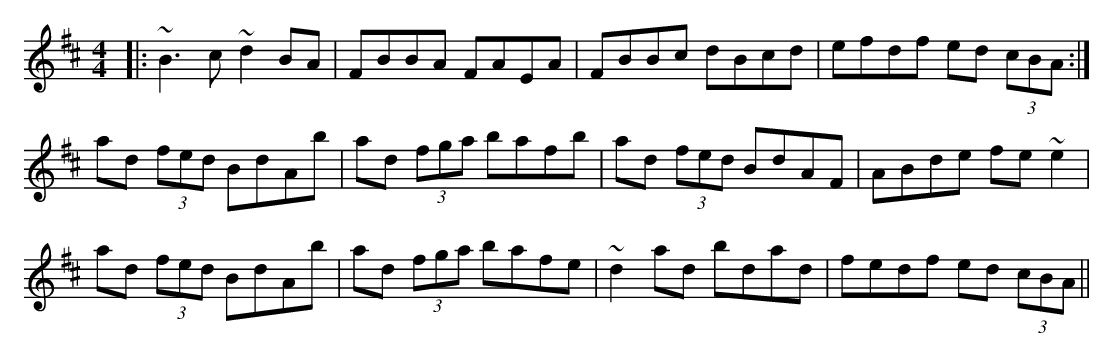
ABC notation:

X:1
M:4/4
K:Bmin
|:~B3c ~d2BA|FBBA FAEA|FBBc dBcd|efdf ed (3cBA:|
ad (3fed BdAb|ad (3fga bafb|ad (3fed BdAF|ABde fe~e2|
ad (3fed BdAb|ad (3fga bafe|~d2ad bdad|fedf ed (3cBA||
